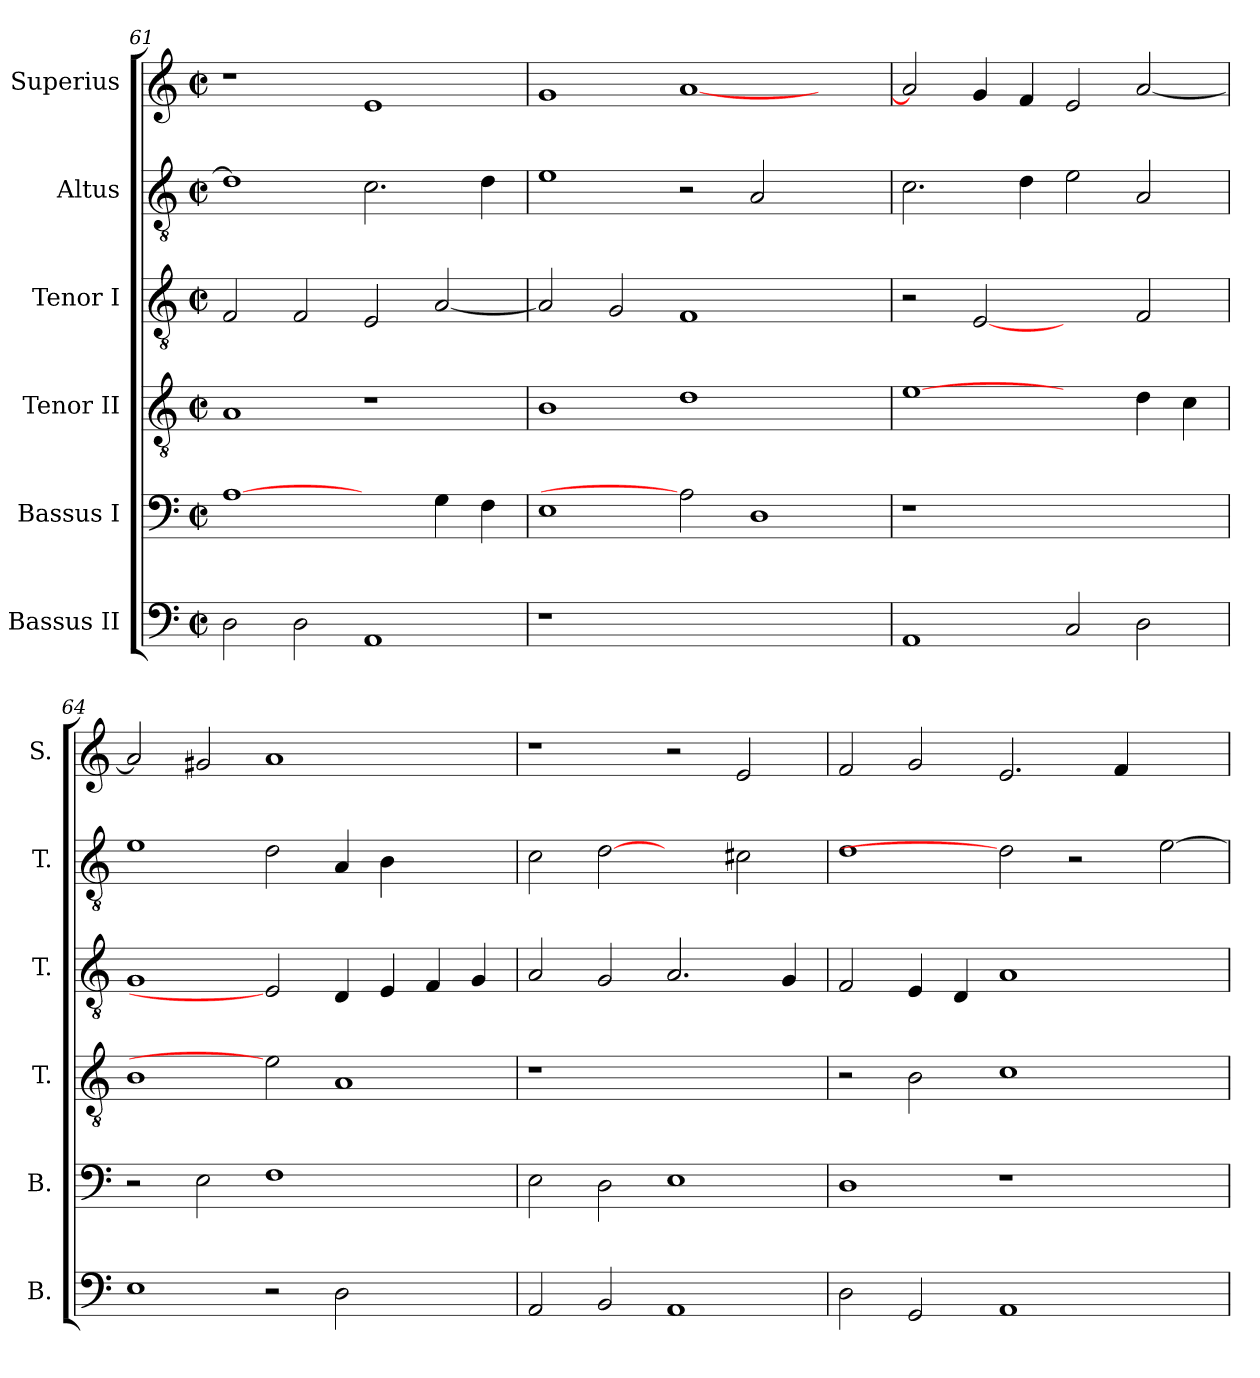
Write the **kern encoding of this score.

**kern	**kern	**kern	**kern	**kern	**kern
*part6	*part5	*part4	*part3	*part2	*part1
*staff6	*staff5	*staff4	*staff3	*staff2	*staff1
*I"Bassus II	*I"Bassus I	*I"Tenor II	*I"Tenor I	*I"Altus	*I"Superius
*I'B.	*I'B.	*I'T.	*I'T.	*I'T.	*I'S.
*clefF4	*clefF4	*clefGv2	*clefGv2	*clefGv2	*clefG2
*	*	*ITrd7c12	*ITrd7c12	*ITrd7c12	*
*k[]	*k[]	*k[]	*k[]	*k[]	*k[]
*C:	*C:	*C:	*C:	*C:	*C:
*M2/2	*M2/2	*M2/2	*M2/2	*M2/2	*M2/2
*met(c|)	*met(c|)	*met(c|)	*met(c|)	*met(c|)	*met(c|)
=61	=61	=61	=61	=61	=61
2Di\	[1Ai	1AAi	2FFi/	1Di]	1r
2Di\	.	.	2FFi/	.	.
1AAi	2ryy	1r	2EEi/	2.Ci\	1ei
.	4Gi\	.	[<2AAi/	.	.
.	4Fi\	.	.	4Di\	.
!!LO:LB:g=z
=62	=62	=62	=62	=62	=62
!LO:N:vis=1	!	!	!	!	!
1r	1Ei	1BBi	2AAi/]	1Ei	1gi
.	.	.	2GGi/	.	.
1.ryy	2Ai]	1Di	1FFi	2r	[<1ai
.	1Di	.	.	2AAi/	.
.	.	2ryy	2ryy	2ryy	2ryy
=63	=63	=63	=63	=63	=63
!	!LO:N:vis=1	!	!	!	!
1AAi	1r	[1Ei	2r	2.Ci\	2ai/]
.	.	.	[2EEi	.	4gi/
.	.	.	.	4Di\	4fi/
2Ci/	1ryy	2ryy	2ryy	2Ei\	2ei/
2Di\	.	4Di\	2FFi/	2AAi/	[<2ai/
.	.	4Ci\	.	.	.
=64	=64	=64	=64	=64	=64
1Ei	2r	1BBi	1GGi	1Ei	2ai/]
.	2Ei\	.	.	.	2g#Xi/
2r	1Fi	2Ei]	2EEi]	2Di\	1ai
2Di\	.	1AAi	4DDi/	4AAi/	.
.	.	.	4EEi/	4BBi\	.
2ryy	2ryy	.	4FFi/	2ryy	2ryy
.	.	.	4GGi/	.	.
=65	=65	=65	=65	=65	=65
!	!	!LO:N:vis=1	!	!	!
2AAi/	2Ei\	1r	2AAi/	2Ci\	1r
2BBi/	2Di\	.	2GGi/	[2Di	.
1AAi	1Ei	1ryy	2.AAi/	2ryy	2r
.	.	.	.	2C#Xi\	2ei/
.	.	.	4GGi/	.	.
=66	=66	=66	=66	=66	=66
2Di\	1Di	2r	2FFi/	1Di	2fi/
2GGi/	.	2BBi\	4EEi/	.	2gi/
.	.	.	4DDi/	.	.
1AAi	1r	1Ci	1AAi	2Di]	2.ei/
.	.	.	.	2r	.
.	.	.	.	.	4fi/
2ryy	2ryy	2ryy	2ryy	[>2Ei\	2ryy
=	=	=	=	=	=
*-	*-	*-	*-	*-	*-
